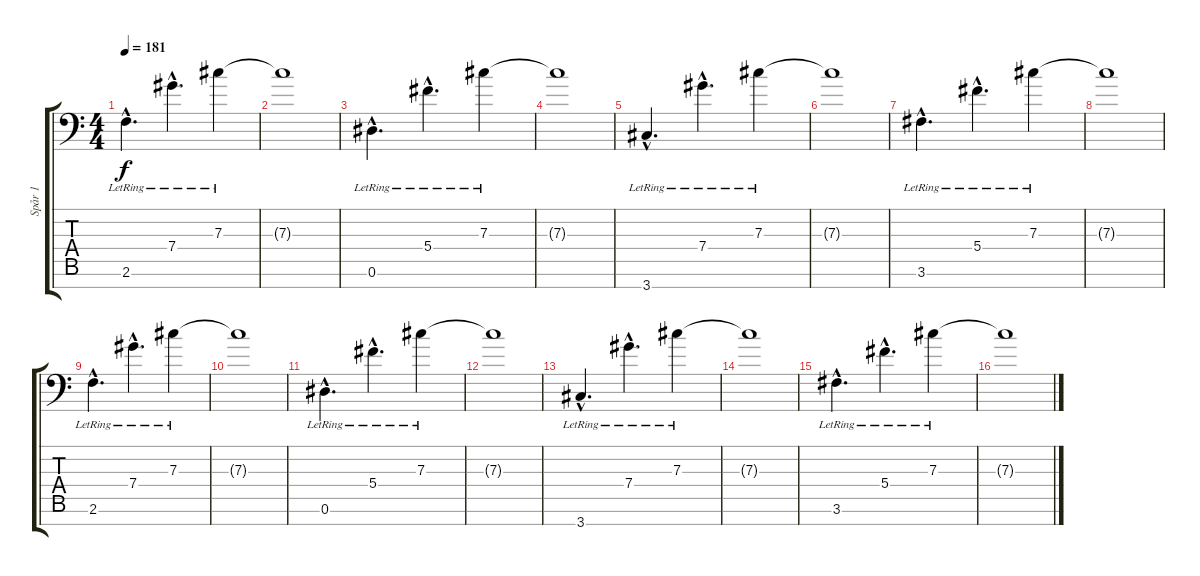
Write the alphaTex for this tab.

\track ("Spår 1" "Spår 1") {instrument overdrivenguitar}
\staff {score tabs}
\tuning (Eb4 Bb3 Gb3 Db3 Ab2 Eb2 Bb1) {hide}
\ts (4 4)
\tempo 181
\clef f4
\ks c
2.6{hac lr}.4{d dy f volume 14 balance 8 instrument electricguitarclean} 7.4{hac lr}.4{d} 7.3{lr}.4 |
7.3{t}.1 |
0.6{hac lr}.4{d volume 14 balance 8 instrument electricguitarclean} 5.4{hac lr}.4{d} 7.3{lr}.4 |
7.3{t}.1 |
3.7{hac lr}.4{d volume 14 balance 8 instrument electricguitarclean} 7.4{hac lr}.4{d} 7.3{lr}.4 |
7.3{t}.1 |
3.6{hac lr}.4{d volume 14 balance 8 instrument electricguitarclean} 5.4{hac lr}.4{d} 7.3{lr}.4 |
7.3{t}.1 |
2.6{hac lr}.4{d volume 14 balance 8 instrument electricguitarclean} 7.4{hac lr}.4{d} 7.3{lr}.4 |
7.3{t}.1 |
0.6{hac lr}.4{d volume 14 balance 8 instrument electricguitarclean} 5.4{hac lr}.4{d} 7.3{lr}.4 |
7.3{t}.1 |
3.7{hac lr}.4{d volume 14 balance 8 instrument electricguitarclean} 7.4{hac lr}.4{d} 7.3{lr}.4 |
7.3{t}.1 |
3.6{hac lr}.4{d volume 14 balance 8 instrument electricguitarclean} 5.4{hac lr}.4{d} 7.3{lr}.4 |
7.3{t}.1
